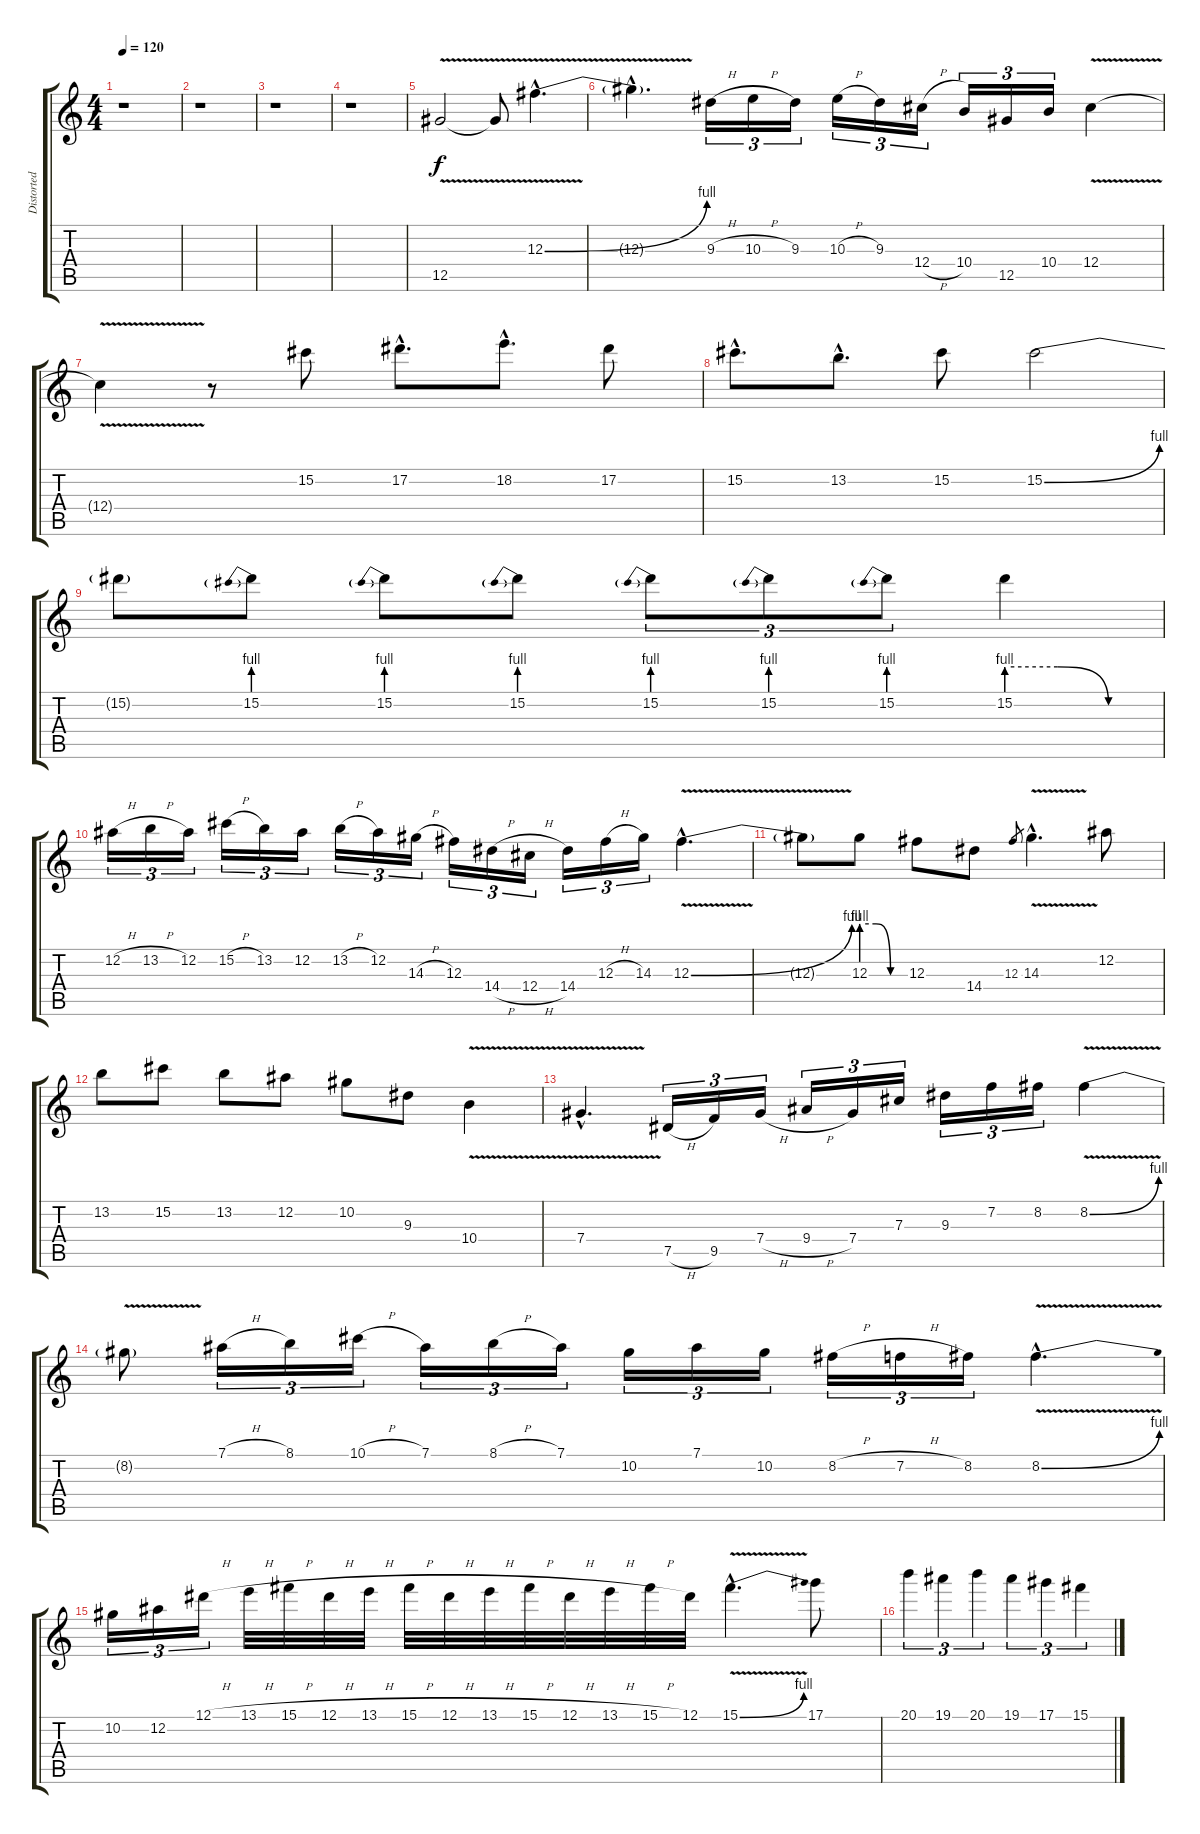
\track ("Distorted Guitar" "Distorted ") {instrument distortionguitar}
\staff {score tabs}
\tuning (Eb4 Bb3 Gb3 Db3 Ab2 Eb2) {hide}
\ts (4 4)
\tempo 120
\clef g2
\ks c
r.1{dy f} |
r.1 |
r.1 |
r.1 |
12.5{v}.2 12.5{t}.8 12.3{be (bend 0 0 60 4) v hac}.4{d} |
12.3{hac t}.4{d} 9.3{h}.16{tu (3 2)} 10.3{h}.16{tu (3 2)} 9.3.16{tu (3 2)} 10.3{h}.16{tu (3 2)} 9.3.16{tu (3 2)} 12.4{h}.16{tu (3 2)} 10.4.16{tu (3 2)} 12.5.16{tu (3 2)} 10.4.16{tu (3 2)} 12.4{v}.4 |
12.4{t}.4 r.8 15.2.8 17.2{hac}.8{d} 18.2{hac}.8{d} 17.2.8 |
15.2{hac}.8{d} 13.2{hac}.8{d} 15.2.8 15.2{be (bend 0 0 60 4)}.2 |
15.2{t}.8 15.2{be (prebend 0 4 60 4)}.8 15.2{be (prebend 0 4 60 4)}.8 15.2{be (prebend 0 4 60 4)}.8 15.2{be (prebend 0 4 60 4)}.8{tu (3 2)} 15.2{be (prebend 0 4 60 4)}.8{tu (3 2)} 15.2{be (prebend 0 4 60 4)}.8{tu (3 2)} 15.2{be (custom 0 4 20 4 40 0 60 0)}.4 |
12.2{h}.16{tu (3 2)} 13.2{h}.16{tu (3 2)} 12.2.16{tu (3 2)} 15.2{h}.16{tu (3 2)} 13.2.16{tu (3 2)} 12.2.16{tu (3 2)} 13.2{h}.16{tu (3 2)} 12.2.16{tu (3 2)} 14.3{h}.16{tu (3 2)} 12.3.16{tu (3 2)} 14.4{h}.16{tu (3 2)} 12.4{h}.16{tu (3 2)} 14.4.16{tu (3 2)} 12.3{h}.16{tu (3 2)} 14.3.16{tu (3 2)} 12.3{be (bend 0 0 60 4) v hac}.4{d} |
12.3{t}.8 12.3{be (custom 0 4 20 4 40 0 60 0)}.8 12.3.8 14.4.8 12.3.8{gr} 14.3{v hac}.4{d} 12.2.8 |
13.2.8 15.2.8 13.2.8 12.2.8 10.2.8 9.3.8 10.4{v}.4 |
7.4{v hac}.4{d} 7.5{h}.16{tu (3 2)} 9.5.16{tu (3 2)} 7.4{h}.16{tu (3 2)} 9.4{h}.16{tu (3 2)} 7.4.16{tu (3 2)} 7.3.16{tu (3 2)} 9.3.16{tu (3 2)} 7.2.16{tu (3 2)} 8.2.16{tu (3 2)} 8.2{be (bend 0 0 60 4) v}.4 |
8.2{t}.8 7.1{h}.16{tu (3 2)} 8.1.16{tu (3 2)} 10.1{h}.16{tu (3 2)} 7.1.16{tu (3 2)} 8.1{h}.16{tu (3 2)} 7.1.16{tu (3 2)} 10.2.16{tu (3 2)} 7.1.16{tu (3 2)} 10.2.16{tu (3 2)} 8.2{h}.16{tu (3 2)} 7.2{h}.16{tu (3 2)} 8.2.16{tu (3 2)} 8.2{be (bend 0 0 60 4) v hac}.4{d} |
10.2.16{tu (3 2)} 12.2.16{tu (3 2)} 12.1{h}.16{tu (3 2)} 13.1{h}.32 15.1{h}.32 12.1{h}.32 13.1{h}.32 15.1{h}.32 12.1{h}.32 13.1{h}.32 15.1{h}.32 12.1{h}.32 13.1{h}.32 15.1{h}.32 12.1.32 15.1{be (bend 0 0 60 4) v hac}.4{d} 17.1.8 |
20.1.4{tu (3 2)} 19.1.4{tu (3 2)} 20.1.4{tu (3 2)} 19.1.4{tu (3 2)} 17.1.4{tu (3 2)} 15.1.4{tu (3 2)}
